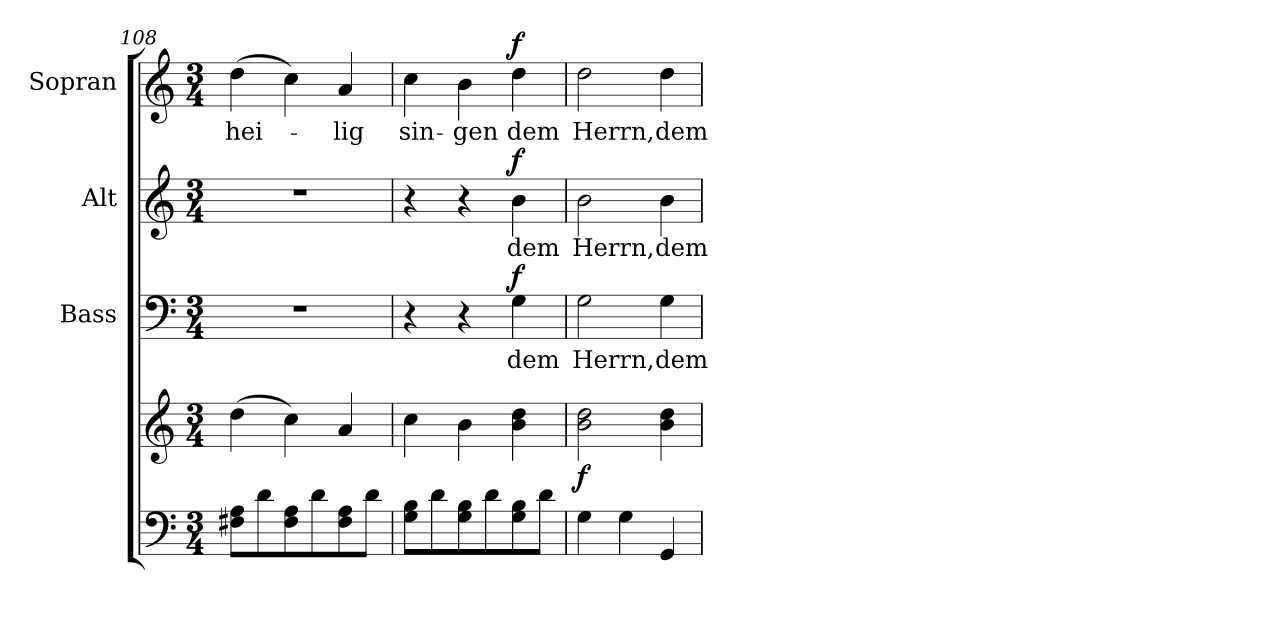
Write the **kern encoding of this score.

**kern	**kern	**dynam	**kern	**text	**dynam	**kern	**text	**dynam	**kern	**text	**dynam
*part4	*part4	*part4	*part3	*part3	*part3	*part2	*part2	*part2	*part1	*part1	*part1
*staff5	*staff4	*staff4/5	*staff3	*staff3	*staff3	*staff2	*staff2	*staff2	*staff1	*staff1	*staff1
*	*	*	*I"Bass	*	*	*I"Alt	*	*	*I"Sopran	*	*
*	*	*	*I'B.	*	*	*I'A.	*	*	*I'S.	*	*
*clefF4	*clefG2	*	*clefF4	*	*	*clefG2	*	*	*clefG2	*	*
*k[]	*k[]	*	*k[]	*	*	*k[]	*	*	*k[]	*	*
*C:	*C:	*	*C:	*	*	*C:	*	*	*C:	*	*
*M3/4	*M3/4	*	*M3/4	*	*	*M3/4	*	*	*M3/4	*	*
=108	=108	=108	=108	=108	=108	=108	=108	=108	=108	=108	=108
!	!	!	!	!	!	!	!	!	!	!LO:LY:b	!
8F#X\ 8A\L	(>4dd\	.	2.r	.	.	2.r	.	.	(>4dd\	hei-	.
8d\	.	.	.	.	.	.	.	.	.	.	.
8F#\ 8A\	4cc\)	.	.	.	.	.	.	.	4cc\)	.	.
8d\	.	.	.	.	.	.	.	.	.	.	.
!	!	!	!	!	!	!	!	!	!	!LO:LY:b	!
8F#\ 8A\	4a/	.	.	.	.	.	.	.	4a/	-lig	.
8d\J	.	.	.	.	.	.	.	.	.	.	.
=109	=109	=109	=109	=109	=109	=109	=109	=109	=109	=109	=109
!	!	!	!	!	!	!	!	!	!	!LO:LY:b	!
8G\ 8B\L	4cc\	.	4r	.	.	4r	.	.	4cc\	sin-	.
8d\	.	.	.	.	.	.	.	.	.	.	.
!	!	!	!	!	!	!	!	!	!	!LO:LY:b	!
8G\ 8B\	4b\	.	4r	.	.	4r	.	.	4b\	-gen	.
8d\	.	.	.	.	.	.	.	.	.	.	.
!	!	!	!	!LO:LY:b	!LO:DY:a	!	!LO:LY:b	!LO:DY:a	!	!LO:LY:b	!LO:DY:a
8G\ 8B\	4b\ 4dd\	.	4G\	dem	f	4b\	dem	f	4dd\	dem	f
8d\J	.	.	.	.	.	.	.	.	.	.	.
=110	=110	=110	=110	=110	=110	=110	=110	=110	=110	=110	=110
!	!	!LO:DY:b	!	!LO:LY:b	!	!	!LO:LY:b	!	!	!LO:LY:b	!
4G\	2b\ 2dd\	f	2G\	Herrn,	.	2b\	Herrn,	.	2dd\	Herrn,	.
4G\	.	.	.	.	.	.	.	.	.	.	.
!	!	!	!	!LO:LY:b	!	!	!LO:LY:b	!	!	!LO:LY:b	!
4GG/	4b\ 4dd\	.	4G\	dem	.	4b\	dem	.	4dd\	dem	.
=	=	=	=	=	=	=	=	=	=	=	=
*-	*-	*-	*-	*-	*-	*-	*-	*-	*-	*-	*-
